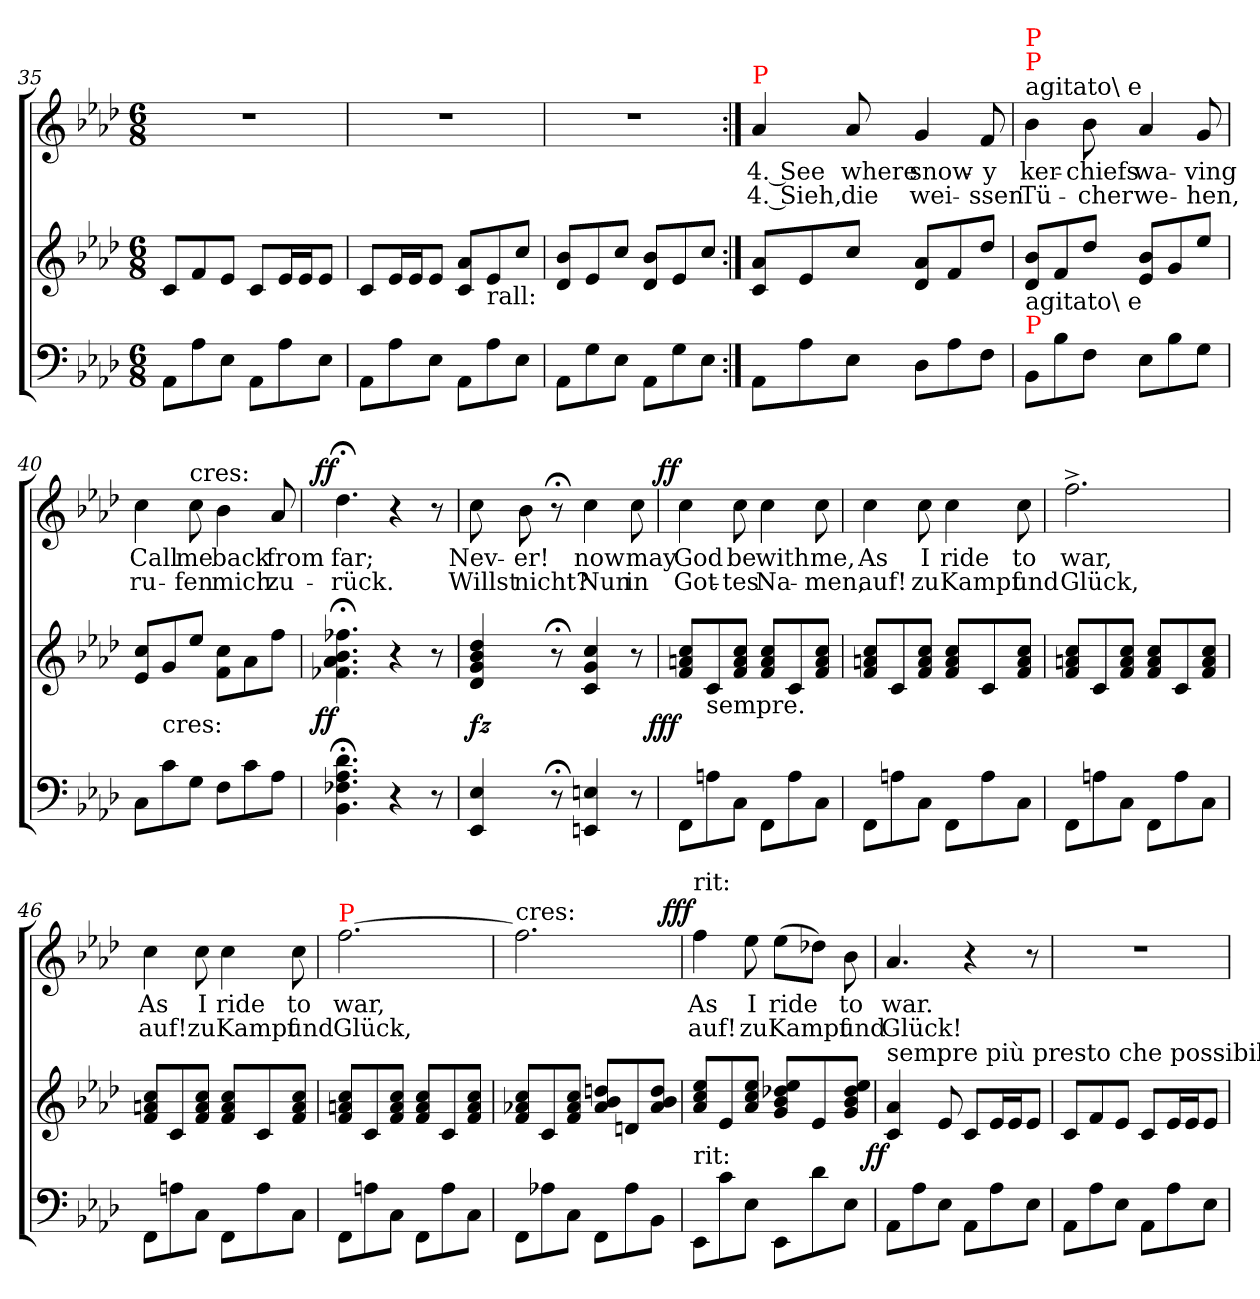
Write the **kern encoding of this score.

**kern	**kern	**dynam	**kern	**text	**text	**dynam
*part2	*part2	*part2	*part1	*part1	*part1	*part1
*staff3	*staff2	*staff2/3	*staff1	*staff1	*staff1	*staff1
*clefF4	*clefG2	*	*clefG2	*	*	*
*k[b-e-a-d-]	*k[b-e-a-d-]	*	*k[b-e-a-d-]	*	*	*
*A-:	*A-:	*	*A-:	*	*	*
*M6/8	*M6/8	*	*M6/8	*	*	*
=35	=35	=35	=35	=35	=35	=35
8AA-L	8cL	.	2.rdd	.	.	.
8A-	8f	.	.	.	.	.
8E-J	8e-J	.	.	.	.	.
8AA-L	8cL	.	.	.	.	.
8A-	16e-L	.	.	.	.	.
.	16e-J	.	.	.	.	.
8E-J	8e-J	.	.	.	.	.
=36	=36	=36	=36	=36	=36	=36
8AA-L	8cL	.	2.rdd	.	.	.
8A-	16e-L	.	.	.	.	.
.	16e-J	.	.	.	.	.
8E-J	8e-J	.	.	.	.	.
8AA-L	8a- 8cL	.	.	.	.	.
!	!LO:TX:b:t=rall&colon;	!	!	!	!	!
8A-	8e-	.	.	.	.	.
8E-J	8ccJ	.	.	.	.	.
=37	=37	=37	=37	=37	=37	=37
8AA-L	8b- 8d-L	.	2.rdd	.	.	.
8G	8e-	.	.	.	.	.
8E-J	8ccJ	.	.	.	.	.
8AA-L	8b- 8d-L	.	.	.	.	.
8G	8e-	.	.	.	.	.
8E-J	8ccJ	.	.	.	.	.
=38:|!	=38:|!	=38:|!	=38:|!	=38:|!	=38:|!	=38:|!
!	!	!	!LO:TX:a:color=red:t=P	!	!	!
8AA-L	8a- 8cL	.	4a-	4. See	4. Sieh,	.
8A-	8e-	.	.	.	.	.
8E-J	8ccJ	.	8a-	where	die	.
8D-L	8a- 8d-L	.	4g	snow-	wei-	.
8A-	8f	.	.	.	.	.
8FJ	8dd-J	.	8f	-y	-ssen	.
=39	=39	=39	=39	=39	=39	=39
!	!	!	!LO:TX:a:t=agitato\ e	!	!	!
!	!	!	!LO:TX:a:color=red:t=P	!	!	!
!	!	!	!LO:TX:a:color=red:t=P	!	!	!
!	!LO:TX:b:t=agitato\ e	!	!	!	!	!
!	!LO:TX:b:color=red:t=P	!	!	!	!	!
8BB-L	8b-/ 8d-/L	.	4b-	ker-	Tü-	.
8B-	8f/	.	.	.	.	.
8FJ	8dd-/J	.	8b-	-chiefs	-cher	.
8E-L	8b-/ 8e-/L	.	4a-	wa-	we-	.
8B-	8g/	.	.	.	.	.
8GJ	8ee-/J	.	8g	-ving	-hen,	.
=40	=40	=40	=40	=40	=40	=40
8CL	8cc/ 8e-/L	.	4cc	Call	ru-	.
!	!LO:TX:c:t=cres&colon;	!	!	!	!	!
8c	8g/	.	.	.	.	.
!	!	!	!LO:TX:a:t=cres&colon;	!	!	!
8GJ	8ee-/J	.	8cc	me	-fen	.
8FL	8cc 8fL	.	4b-	back	mich	.
8c	8a-	.	.	.	.	.
8A-J	8ffJ	.	8a-	from	zu-	.
=41	=41	=41	=41	=41	=41	=41
!	!	!LO:DY:rj	!	!	!	!LO:DY:a:rj
4.d-;< 4.A-;< 4.F-X;< 4.BB-;<	4.ff-X;< 4.b-;< 4.a-;< 4.f-X;<	ff	4.dd-;<	far;	rück.	ff
4r	4r	.	4r	.	.	.
8r	8r	.	8r	.	.	.
=42	=42	=42	=42	=42	=42	=42
4E- 4EE-	4dd- 4b- 4g 4d-	fz	8cc	Nev-	Willst	.
.	.	.	8b-	-er!	nicht?	.
8r;<	8r;<	.	8r;<	.	.	.
4En 4EEn	4cc 4g 4c	.	4cc	now	Nun	.
8r	8r	.	8cc	may	in	.
=43	=43	=43	=43	=43	=43	=43
!	!	!LO:DY:rj	!	!	!	!LO:DY:a:rj
8FF\L	8cc 8an 8fL	fff	4cc	God	Got-	ff
!	!LO:TX:b:t=sempre.	!	!	!	!	!
8An\	8c	.	.	.	.	.
8C\J	8cc 8a 8fJ	.	8cc	be	-tes	.
8FF\L	8cc 8a 8fL	.	4cc	with	Na-	.
8A\	8c	.	.	.	.	.
8C\J	8cc 8a 8fJ	.	8cc	me,	-men,	.
=44	=44	=44	=44	=44	=44	=44
8FF\L	8cc 8an 8fL	.	4cc	As	auf!	.
8An\	8c	.	.	.	.	.
8C\J	8cc 8a 8fJ	.	8cc	I	zu	.
8FF\L	8cc 8a 8fL	.	4cc	ride	Kampf	.
8A\	8c	.	.	.	.	.
8C\J	8cc 8a 8fJ	.	8cc	to	und	.
=45	=45	=45	=45	=45	=45	=45
8FF\L	8cc 8an 8fL	.	2.ff^	war,	Glück,	.
8An\	8c	.	.	.	.	.
8C\J	8cc 8a 8fJ	.	.	.	.	.
8FF\L	8cc 8a 8fL	.	.	.	.	.
8A\	8c	.	.	.	.	.
8C\J	8cc 8a 8fJ	.	.	.	.	.
=46	=46	=46	=46	=46	=46	=46
8FF\L	8cc 8an 8fL	.	4cc	As	auf!	.
8An\	8c	.	.	.	.	.
8C\J	8cc 8a 8fJ	.	8cc	I	zu	.
8FF\L	8cc 8a 8fL	.	4cc	ride	Kampf	.
8A\	8c	.	.	.	.	.
8C\J	8cc 8a 8fJ	.	8cc	to	und	.
=47	=47	=47	=47	=47	=47	=47
!	!	!	!LO:TX:a:color=red:t=P	!	!	!
8FF\L	8cc 8an 8fL	.	[2.ff	-war,	-Glück,	.
8An\	8c	.	.	.	.	.
8C\J	8cc 8a 8fJ	.	.	.	.	.
8FF\L	8cc 8a 8fL	.	.	.	.	.
8A\	8c	.	.	.	.	.
8C\J	8cc 8a 8fJ	.	.	.	.	.
=48	=48	=48	=48	=48	=48	=48
!	!	!	!LO:TX:a:t=cres&colon;	!	!	!
8FF\L	8cc 8a-X 8fL	.	2.ff]	.	.	.
8A-X\	8c	.	.	.	.	.
8C\J	8cc 8a- 8fJ	.	.	.	.	.
8FF\L	8ddn 8b- 8a-L	.	.	.	.	.
8A-\	8dn	.	.	.	.	.
8BB-\J	8dd 8b- 8a-J	.	.	.	.	.
=49	=49	=49	=49	=49	=49	=49
!	!	!	!LO:TX:a:t=rit&colon;	!	!	!
!LO:TX:a:t=rit&colon;	!	!	!	!	!	!
!	!	!	!	!	!	!LO:DY:a:rj
8EE-L	8ee- 8cc 8a-L	.	4ff	As	auf!	fff
8c	8e-	.	.	.	.	.
8E-J	8ee- 8cc 8a-J	.	8ee-	I	zu	.
8EE-L	8ee- 8dd-X 8b- 8gL	.	(>8ee-L	ride	Kampf	.
8d-	8e-	.	8dd-XJ)	.	.	.
8E-J	8ee- 8dd- 8b- 8gJ	.	8b-	to	und	.
=50	=50	=50	=50	=50	=50	=50
!	!LO:TX:a:t=sempre più presto che possibile.	!	!	!	!	!
!	!	!LO:DY:rj	!	!	!	!
8AA-L	4a- 4c	ff	4.a-	war.	Glück!	.
8A-	.	.	.	.	.	.
8E-J	8e-	.	.	.	.	.
8AA-L	8cL	.	4r	.	.	.
8A-	16e-L	.	.	.	.	.
.	16e-J	.	.	.	.	.
8E-J	8e-J	.	8r	.	.	.
=51	=51	=51	=51	=51	=51	=51
8AA-L	8cL	.	2.rdd	.	.	.
8A-	8f	.	.	.	.	.
8E-J	8e-J	.	.	.	.	.
8AA-L	8cL	.	.	.	.	.
8A-	16e-L	.	.	.	.	.
.	16e-J	.	.	.	.	.
8E-J	8e-J	.	.	.	.	.
=	=	=	=	=	=	=
*-	*-	*-	*-	*-	*-	*-
